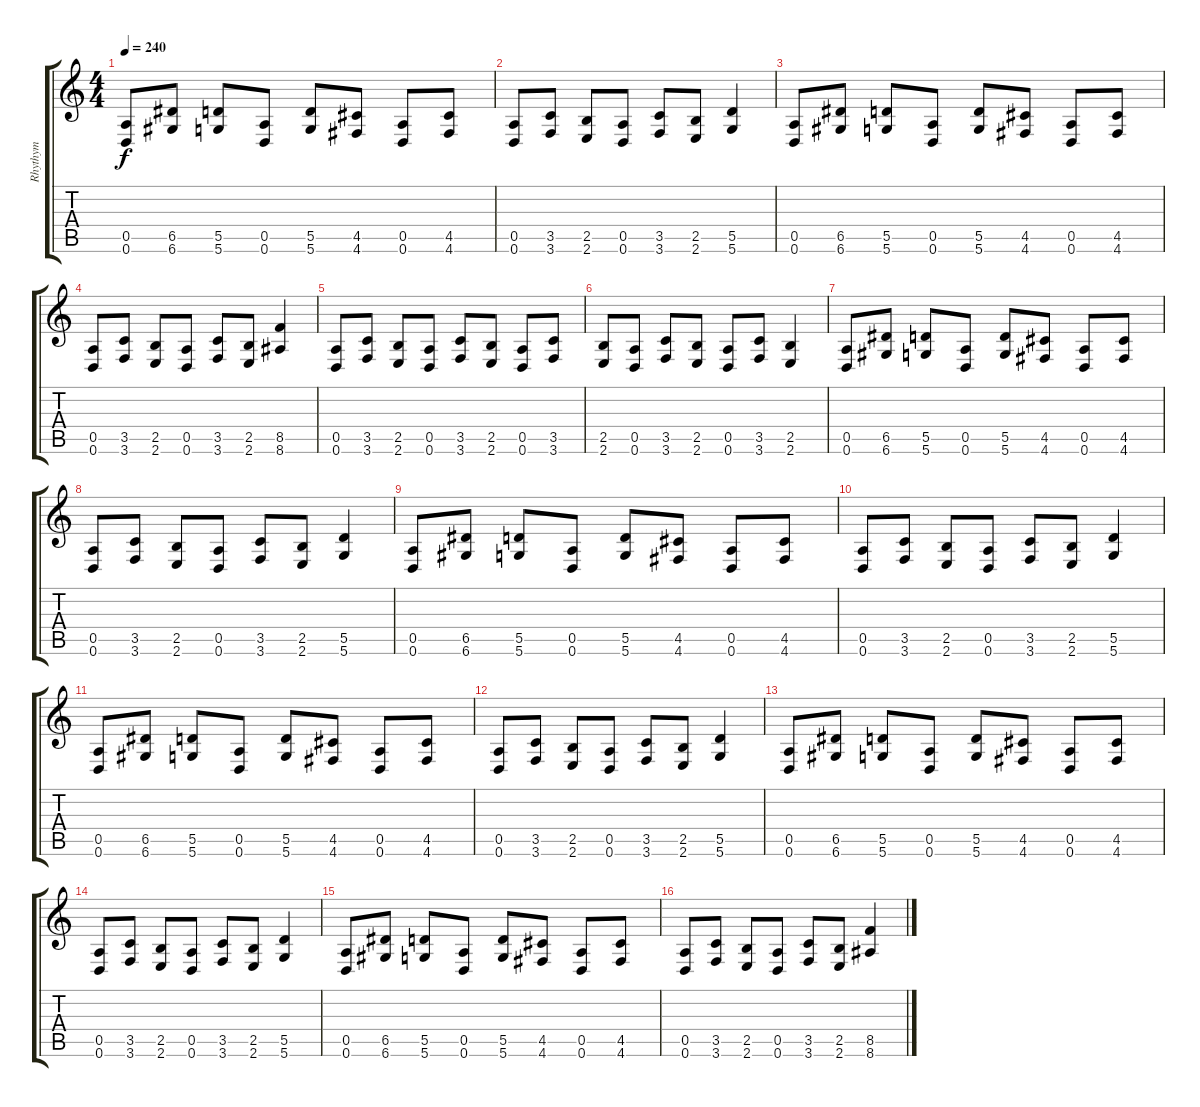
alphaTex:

\track ("Rhythym" "Rhythym") {instrument distortionguitar}
\staff {score tabs}
\tuning (E4 B3 G3 D3 A2 D2) {hide}
\ts (4 4)
\tempo 240
\clef g2
\ks c
(0.5 0.6).8{dy f} (6.5 6.6).8 (5.5 5.6).8 (0.5 0.6).8 (5.5 5.6).8 (4.5 4.6).8 (0.5 0.6).8 (4.5 4.6).8 |
(0.5 0.6).8 (3.5 3.6).8 (2.5 2.6).8 (0.5 0.6).8 (3.5 3.6).8 (2.5 2.6).8 (5.5 5.6).4 |
(0.5 0.6).8 (6.5 6.6).8 (5.5 5.6).8 (0.5 0.6).8 (5.5 5.6).8 (4.5 4.6).8 (0.5 0.6).8 (4.5 4.6).8 |
(0.5 0.6).8 (3.5 3.6).8 (2.5 2.6).8 (0.5 0.6).8 (3.5 3.6).8 (2.5 2.6).8 (8.5 8.6).4 |
(0.5 0.6).8 (3.5 3.6).8 (2.5 2.6).8 (0.5 0.6).8 (3.5 3.6).8 (2.5 2.6).8 (0.5 0.6).8 (3.5 3.6).8 |
(2.5 2.6).8 (0.5 0.6).8 (3.5 3.6).8 (2.5 2.6).8 (0.5 0.6).8 (3.5 3.6).8 (2.5 2.6).4 |
(0.5 0.6).8 (6.5 6.6).8 (5.5 5.6).8 (0.5 0.6).8 (5.5 5.6).8 (4.5 4.6).8 (0.5 0.6).8 (4.5 4.6).8 |
(0.5 0.6).8 (3.5 3.6).8 (2.5 2.6).8 (0.5 0.6).8 (3.5 3.6).8 (2.5 2.6).8 (5.5 5.6).4 |
(0.5 0.6).8 (6.5 6.6).8 (5.5 5.6).8 (0.5 0.6).8 (5.5 5.6).8 (4.5 4.6).8 (0.5 0.6).8 (4.5 4.6).8 |
(0.5 0.6).8 (3.5 3.6).8 (2.5 2.6).8 (0.5 0.6).8 (3.5 3.6).8 (2.5 2.6).8 (5.5 5.6).4 |
(0.5 0.6).8 (6.5 6.6).8 (5.5 5.6).8 (0.5 0.6).8 (5.5 5.6).8 (4.5 4.6).8 (0.5 0.6).8 (4.5 4.6).8 |
(0.5 0.6).8 (3.5 3.6).8 (2.5 2.6).8 (0.5 0.6).8 (3.5 3.6).8 (2.5 2.6).8 (5.5 5.6).4 |
(0.5 0.6).8 (6.5 6.6).8 (5.5 5.6).8 (0.5 0.6).8 (5.5 5.6).8 (4.5 4.6).8 (0.5 0.6).8 (4.5 4.6).8 |
(0.5 0.6).8 (3.5 3.6).8 (2.5 2.6).8 (0.5 0.6).8 (3.5 3.6).8 (2.5 2.6).8 (5.5 5.6).4 |
(0.5 0.6).8 (6.5 6.6).8 (5.5 5.6).8 (0.5 0.6).8 (5.5 5.6).8 (4.5 4.6).8 (0.5 0.6).8 (4.5 4.6).8 |
(0.5 0.6).8 (3.5 3.6).8 (2.5 2.6).8 (0.5 0.6).8 (3.5 3.6).8 (2.5 2.6).8 (8.5 8.6).4
